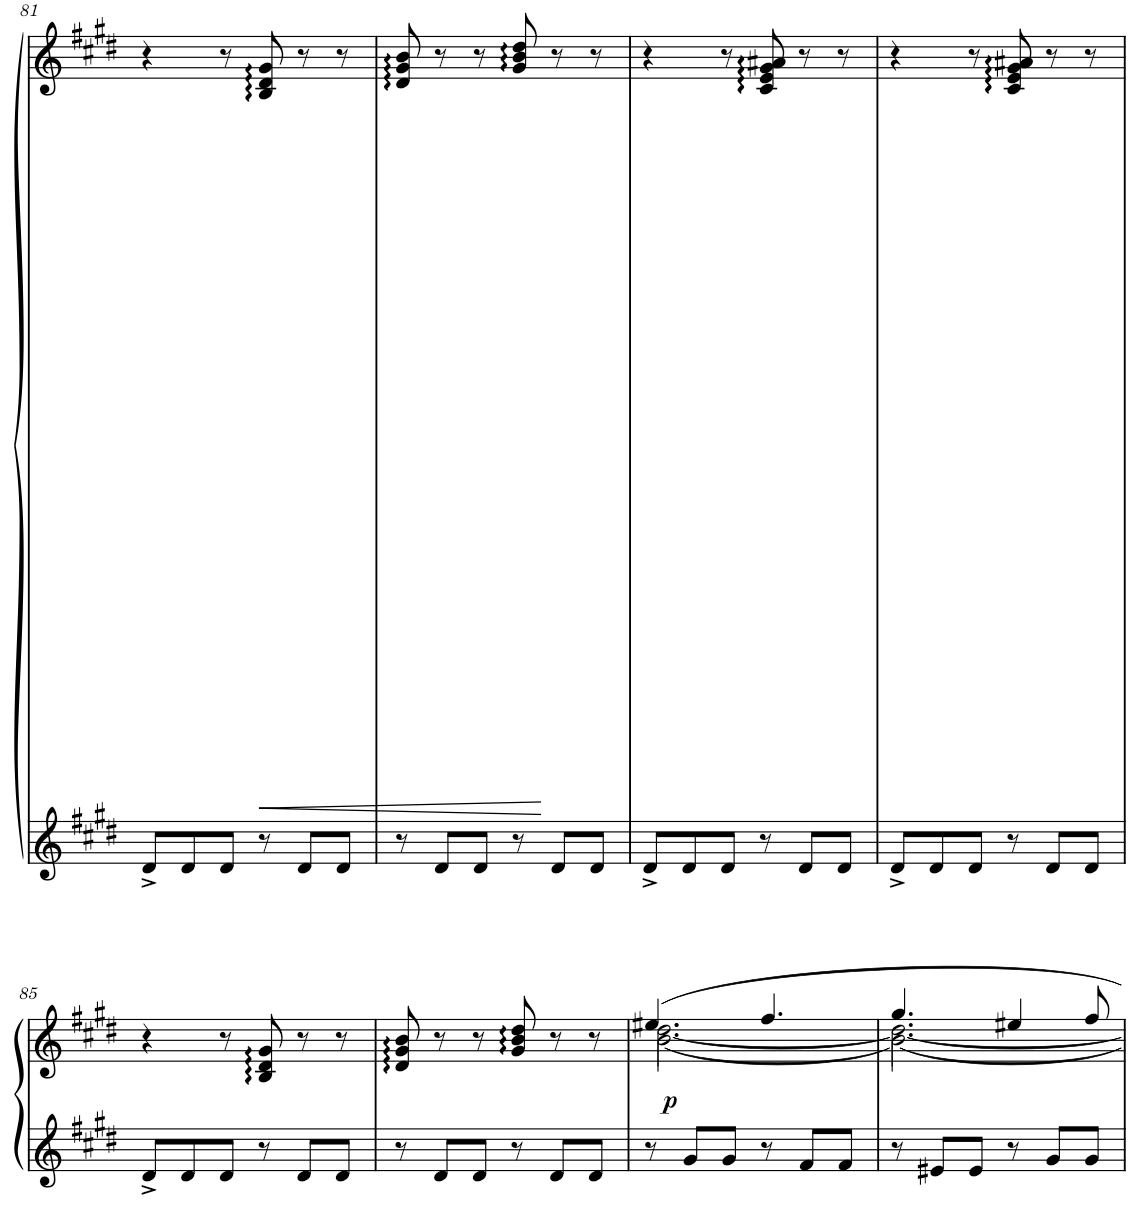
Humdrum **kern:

**kern	**kern	**dynam
*part1	*part1	*part1
*staff2	*staff1	*staff1/2
*I"Piano	*	*
*I'Pno	*	*
!!LO:PB:g=z
*clefG2	*clefG2	*
*k[f#c#g#d#]	*k[f#c#g#d#]	*
*M6/8	*M6/8	*
=81	=81	=81
8d#^/L	4r	.
8d#/	.	.
8d#/J	8r	.
!	!	!LO:HP:b
8r	8B/ 8d#/ 8g#/	<
8d#/L	8r	.
8d#/J	8r	.
=82	=82	=82
8r	8d#/ 8g#/ 8b/	.
8d#/L	8r	.
8d#/J	8r	.
8r	8g#/ 8b/ 8dd#/	.
8d#/L	8r	[
8d#/J	8r	.
=83	=83	=83
8d#^/L	4r	.
8d#/	.	.
8d#/J	8r	.
8r	8c#/ 8e/ 8g#/ 8a#X/	.
8d#/L	8r	.
8d#/J	8r	.
=84	=84	=84
8d#^/L	4r	.
8d#/	.	.
8d#/J	8r	.
8r	8c#/ 8e/ 8g#/ 8a#X/	.
8d#/L	8r	.
8d#/J	8r	.
!!LO:LB:g=z
=85	=85	=85
8d#^/L	4r	.
8d#/	.	.
8d#/J	8r	.
8r	8B/ 8d#/ 8g#/	.
8d#/L	8r	.
8d#/J	8r	.
=86	=86	=86
8r	8d#/ 8g#/ 8b/	.
8d#/L	8r	.
8d#/J	8r	.
8r	8g#/ 8b/ 8dd#/	.
8d#/L	8r	.
8d#/J	8r	.
=87	=87	=87
*	*^	*
*	*	*^	*
!	!	!	!	!LO:DY:b
8r	4.ee#X/	[2.dd#\	[2.b\	p
8g#/L	.	.	.	.
8g#/J	.	.	.	.
8r	4.ff#/	.	.	.
8f#/L	.	.	.	.
8f#/J	.	.	.	.
=88	=88	=88	=88	=88
8r	4.gg#/	2.dd#\_	2.b\_	.
8e#X/L	.	.	.	.
8e#X/J	.	.	.	.
8r	4ee#X/	.	.	.
8g#/L	.	.	.	.
8g#/J	8ff#/	.	.	.
*	*v	*v	*v	*
=	=	=
*-	*-	*-
